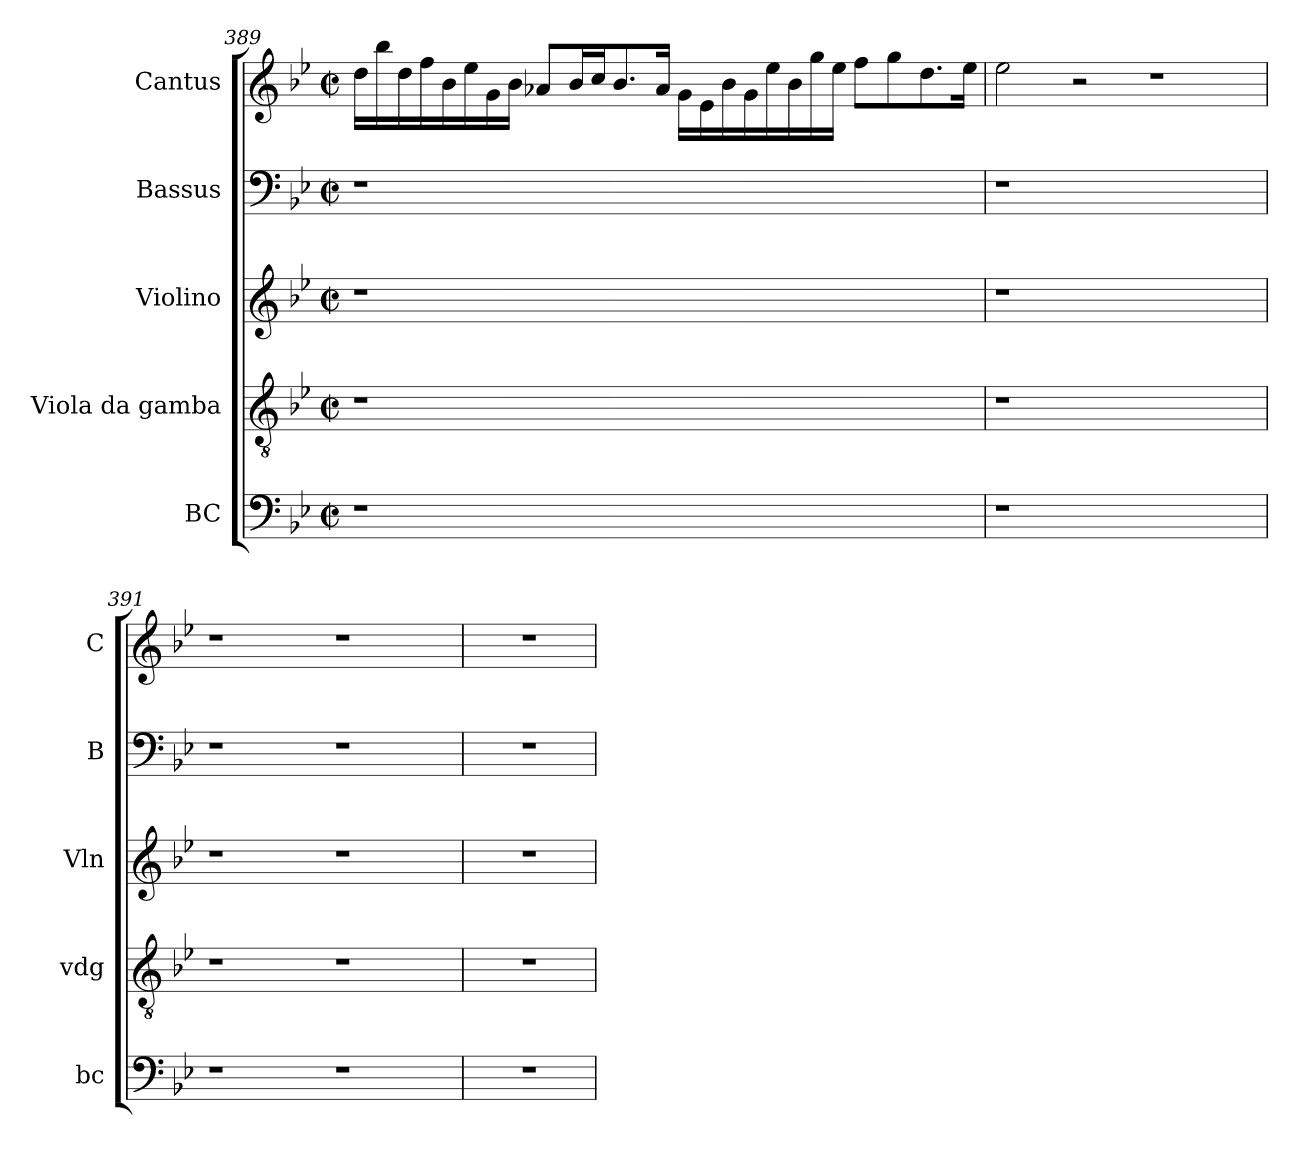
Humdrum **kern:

**kern	**kern	**kern	**kern	**kern
*part5	*part4	*part3	*part2	*part1
*staff5	*staff4	*staff3	*staff2	*staff1
*I"BC	*I"Viola da gamba	*I"Violino	*I"Bassus	*I"Cantus
*I'bc	*I'vdg	*I'Vln	*I'B	*I'C
!!LO:LB:g=z
*clefF4	*clefGv2	*clefG2	*clefF4	*clefG2
*k[b-e-]	*k[b-e-]	*k[b-e-]	*k[b-e-]	*k[b-e-]
*B-:	*B-:	*B-:	*B-:	*B-:
*M2/2	*M2/2	*M2/2	*M2/2	*M2/2
*met(c|)	*met(c|)	*met(c|)	*met(c|)	*met(c|)
=389	=389	=389	=389	=389
1r	1r	1r	1r	16dd\LL
.	.	.	.	16bb-\
.	.	.	.	16dd\
.	.	.	.	16ff\
.	.	.	.	16b-\
.	.	.	.	16ee-\
.	.	.	.	16g\
.	.	.	.	16b-\JJ
.	.	.	.	8a-X/L
.	.	.	.	16b-/L
.	.	.	.	16cc/J
.	.	.	.	8.b-/
.	.	.	.	16a-/Jk
1ryy	1ryy	1ryy	1ryy	16g\LL
.	.	.	.	16e-\
.	.	.	.	16b-\
.	.	.	.	16g\
.	.	.	.	16ee-\
.	.	.	.	16b-\
.	.	.	.	16gg\
.	.	.	.	16ee-\JJ
.	.	.	.	8ff\L
.	.	.	.	8gg\
.	.	.	.	8.dd\
.	.	.	.	16ee-\Jk
=390	=390	=390	=390	=390
1r	1r	1r	1r	2ee-\
.	.	.	.	2r
1ryy	1ryy	1ryy	1ryy	1r
!!LO:LB:g=z
=391	=391	=391	=391	=391
1r	1r	1r	1r	1r
1r	1r	1r	1r	1r
=392	=392	=392	=392	=392
1r	1r	1r	1r	1r
=	=	=	=	=
*-	*-	*-	*-	*-
